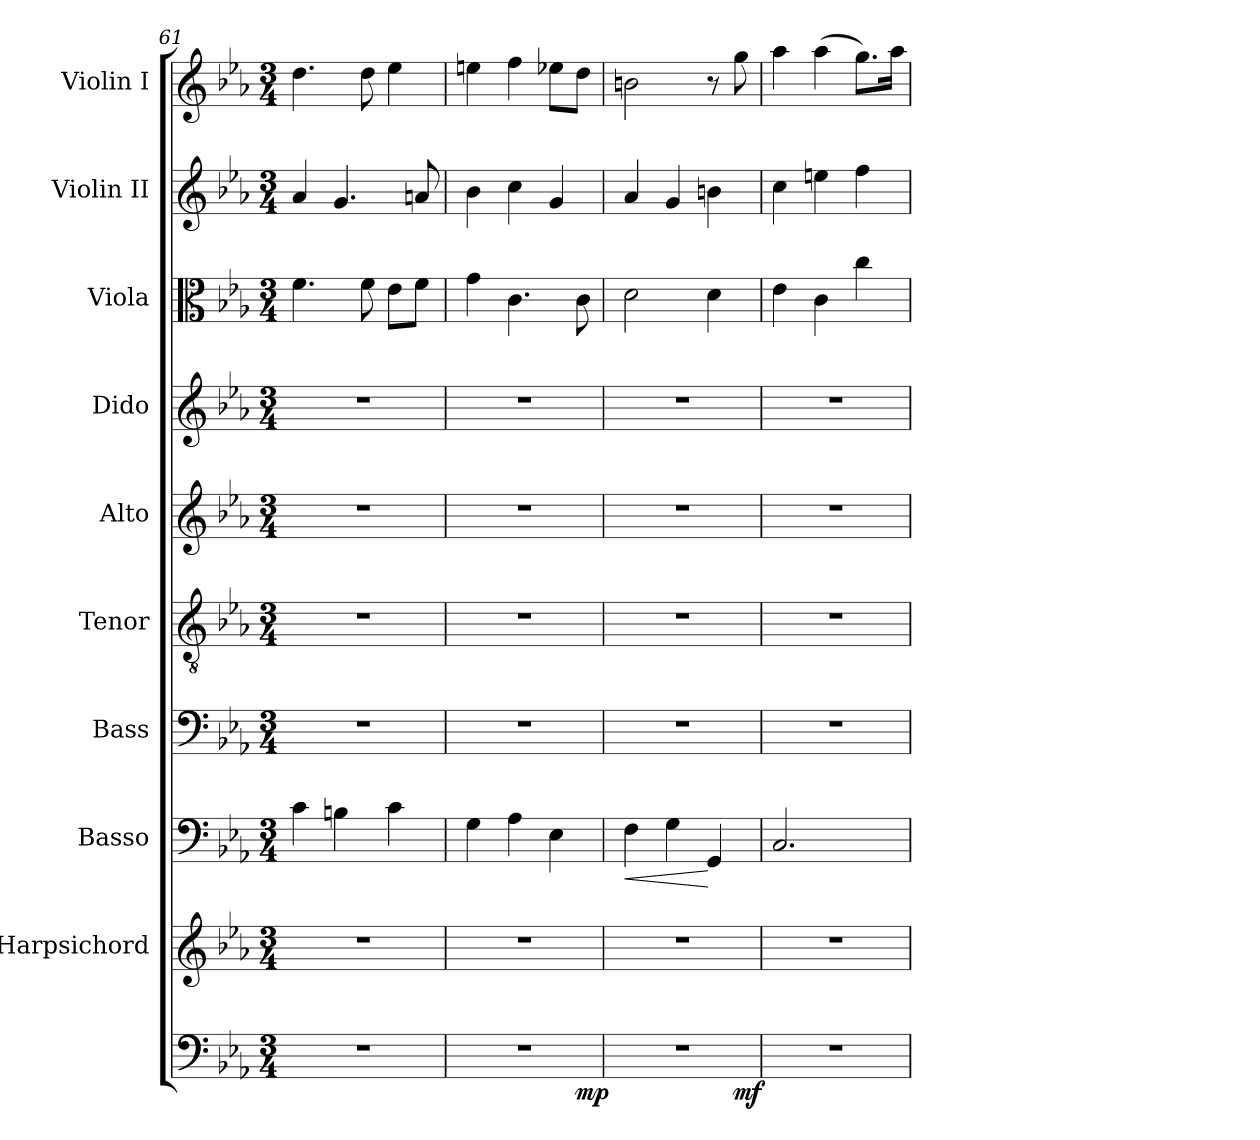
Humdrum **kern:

**kern	**dynam	**kern	**kern	**dynam	**kern	**kern	**kern	**kern	**kern	**kern	**kern
*part10	*part10	*part9	*part8	*part8	*part7	*part6	*part5	*part4	*part3	*part2	*part1
*staff10	*staff10	*staff9	*staff8	*staff8	*staff7	*staff6	*staff5	*staff4	*staff3	*staff2	*staff1
*	*	*I"Harpsichord	*I"Basso	*	*I"Bass	*I"Tenor	*I"Alto	*I"Dido	*I"Viola	*I"Violin II	*I"Violin I
*	*	*	*	*	*I'B.	*I'T.	*I'A.	*	*I'Viola	*I'Vln. II	*I'Vln. I
*clefF4	*	*clefG2	*clefF4	*	*clefF4	*clefGv2	*clefG2	*clefG2	*clefC3	*clefG2	*clefG2
*	*	*	*	*	*	*ITrd7c12	*	*	*	*	*
*k[b-e-a-]	*	*k[b-e-a-]	*k[b-e-a-]	*	*k[b-e-a-]	*k[b-e-a-]	*k[b-e-a-]	*k[b-e-a-]	*k[b-e-a-]	*k[b-e-a-]	*k[b-e-a-]
*E-:	*	*E-:	*E-:	*	*E-:	*E-:	*E-:	*E-:	*E-:	*E-:	*E-:
*M3/4	*	*M3/4	*M3/4	*	*M3/4	*M3/4	*M3/4	*M3/4	*M3/4	*M3/4	*M3/4
=61	=61	=61	=61	=61	=61	=61	=61	=61	=61	=61	=61
!LO:N:vis=1	!	!LO:N:vis=1	!	!	!LO:N:vis=1	!LO:N:vis=1	!LO:N:vis=1	!LO:N:vis=1	!	!	!
2.r	.	2.r	4ci\	.	2.r	2.r	2.r	2.r	4.fi\	4a-i/	4.ddi\
.	.	.	4Bni\	.	.	.	.	.	.	4.gi/	.
.	.	.	.	.	.	.	.	.	8fi\	.	8ddi\
.	.	.	4ci\	.	.	.	.	.	8e-i\L	.	4ee-i\
.	.	.	.	.	.	.	.	.	8fi\J	8ani/	.
!!LO:LB:g=z
=62	=62	=62	=62	=62	=62	=62	=62	=62	=62	=62	=62
!LO:N:vis=1	!	!LO:N:vis=1	!	!	!LO:N:vis=1	!LO:N:vis=1	!LO:N:vis=1	!LO:N:vis=1	!	!	!
*^	*	*	*	*	*	*	*	*	*	*	*
2.r	2ryy	.	2.r	4Gi\	.	2.r	2.r	2.r	2.r	4gi\	4b-i\	4eeni\
.	.	.	.	4A-i\	.	.	.	.	.	4.ci\	4cci\	4ffi\
.	8ryy	.	.	4E-i\	.	.	.	.	.	.	4gi/	8ee-Xi\L
.	8ryy	mp	.	.	.	.	.	.	.	8ci\	.	8ddi\J
=63	=63	=63	=63	=63	=63	=63	=63	=63	=63	=63	=63	=63
!LO:N:vis=1	!	!	!LO:N:vis=1	!	!LO:HP:b	!LO:N:vis=1	!LO:N:vis=1	!LO:N:vis=1	!LO:N:vis=1	!	!	!
2.r	2ryy	.	2.r	4Fi\	<	2.r	2.r	2.r	2.r	2di\	4a-i/	2bni\
.	.	.	.	4Gi\	.	.	.	.	.	.	4gi/	.
.	8ryy	.	.	4GGi/	[	.	.	.	.	4di\	4bni\	8r
.	8ryy	mf	.	.	.	.	.	.	.	.	.	8ggi\
=64	=64	=64	=64	=64	=64	=64	=64	=64	=64	=64	=64	=64
!LO:N:vis=1	!	!	!LO:N:vis=1	!	!	!LO:N:vis=1	!LO:N:vis=1	!LO:N:vis=1	!LO:N:vis=1	!	!	!
*v	*v	*	*	*	*	*	*	*	*	*	*	*
2.r	.	2.r	2.Ci/	.	2.r	2.r	2.r	2.r	4e-i\	4cci\	4aa-i\
.	.	.	.	.	.	.	.	.	4ci\	4eeni\	(4aa-i\
.	.	.	.	.	.	.	.	.	4cci\	4ffi\	8.ggi\L)
.	.	.	.	.	.	.	.	.	.	.	16aa-i\Jk
=	=	=	=	=	=	=	=	=	=	=	=
*-	*-	*-	*-	*-	*-	*-	*-	*-	*-	*-	*-
